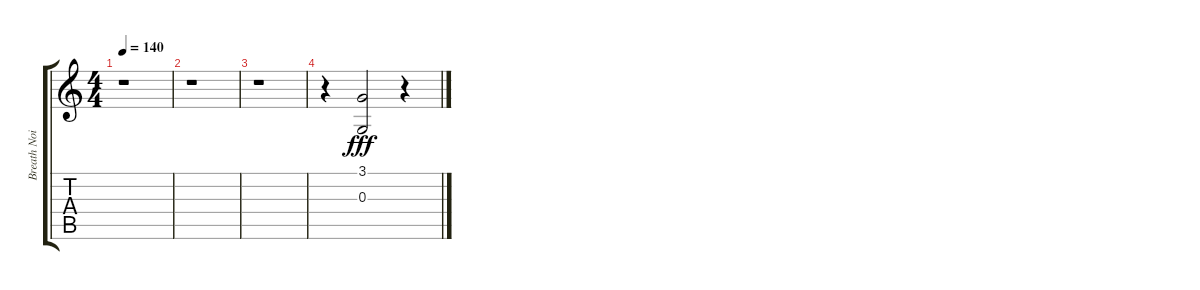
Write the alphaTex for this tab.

\track ("Breath Noise" "Breath Noi") {instrument pad5bowed}
\staff {score tabs}
\tuning (E4 B3 G3 D3 A2 E2) {hide}
\ts (4 4)
\tempo 140
\clef g2
\ks c
r.1{dy f} |
r.1 |
r.1 |
r.4 (3.1 0.3).2{dy fff} r.4
